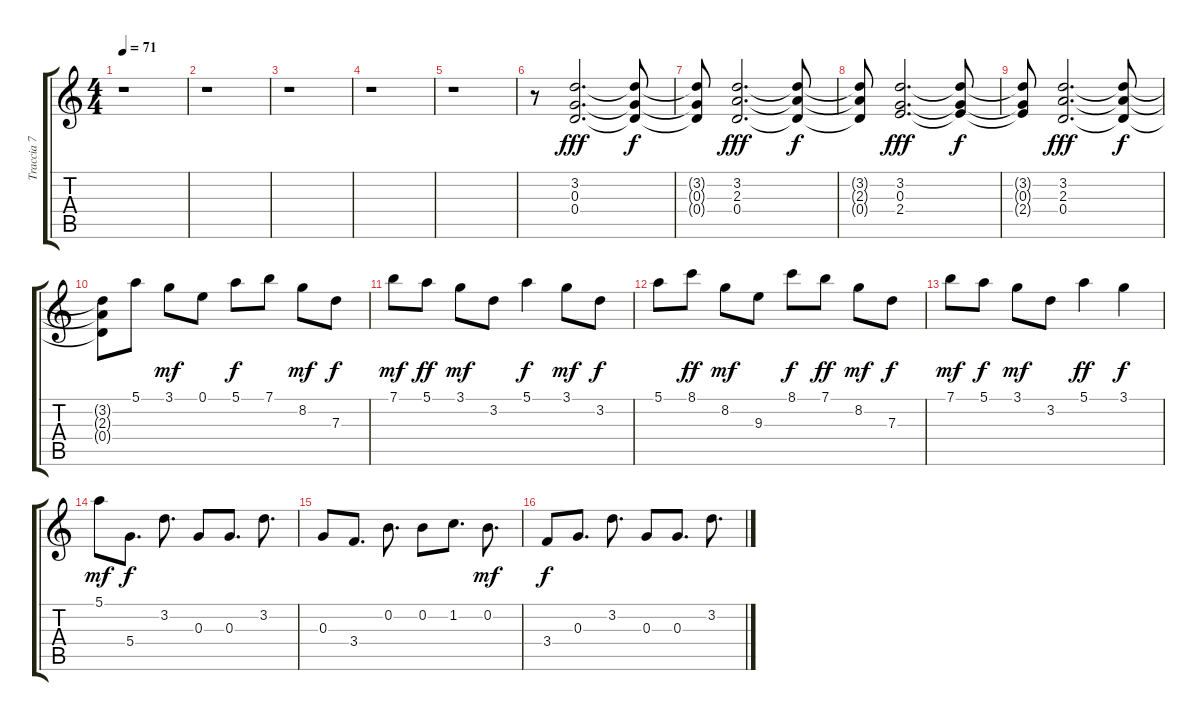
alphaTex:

\track ("Traccia 7" "Traccia 7") {instrument electricguitarclean}
\staff {score tabs}
\tuning (E4 B3 G3 D3 A2 E2) {hide}
\ts (4 4)
\tempo 71
\clef g2
\ks c
r.1{dy mf} |
r.1 |
r.1 |
r.1 |
r.1 |
r.8 (3.2 0.3 0.4).2{d dy fff} (3.2{t} 0.3{t} 0.4{t}).8{dy f} |
(3.2{t} 0.3{t} 0.4{t}).8 (3.2 2.3 0.4).2{d dy fff} (3.2{t} 2.3{t} 0.4{t}).8{dy f} |
(3.2{t} 2.3{t} 0.4{t}).8 (3.2 0.3 2.4).2{d dy fff} (3.2{t} 0.3{t} 2.4{t}).8{dy f} |
(3.2{t} 0.3{t} 2.4{t}).8 (3.2 2.3 0.4).2{d dy fff} (3.2{t} 2.3{t} 0.4{t}).8{dy f} |
(3.2{t} 2.3{t} 0.4{t}).8 5.1.8 3.1.8{dy mf} 0.1.8 5.1.8{dy f} 7.1.8 8.2.8{dy mf} 7.3.8{dy f} |
7.1.8{dy mf} 5.1.8{dy ff} 3.1.8{dy mf} 3.2.8 5.1.4{dy f} 3.1.8{dy mf} 3.2.8{dy f} |
5.1.8 8.1.8{dy ff} 8.2.8{dy mf} 9.3.8 8.1.8{dy f} 7.1.8{dy ff} 8.2.8{dy mf} 7.3.8{dy f} |
7.1.8{dy mf} 5.1.8{dy f} 3.1.8{dy mf} 3.2.8 5.1.4{dy ff} 3.1.4{dy f} |
5.1.8{dy mf} 5.4.8{d dy f} 3.2.8{d} 0.3.8 0.3.8{d} 3.2.8{d} |
0.3.8 3.4.8{d} 0.2.8{d} 0.2.8 1.2.8{d} 0.2.8{d dy mf} |
3.4.8{dy f} 0.3.8{d} 3.2.8{d} 0.3.8 0.3.8{d} 3.2.8{d}
